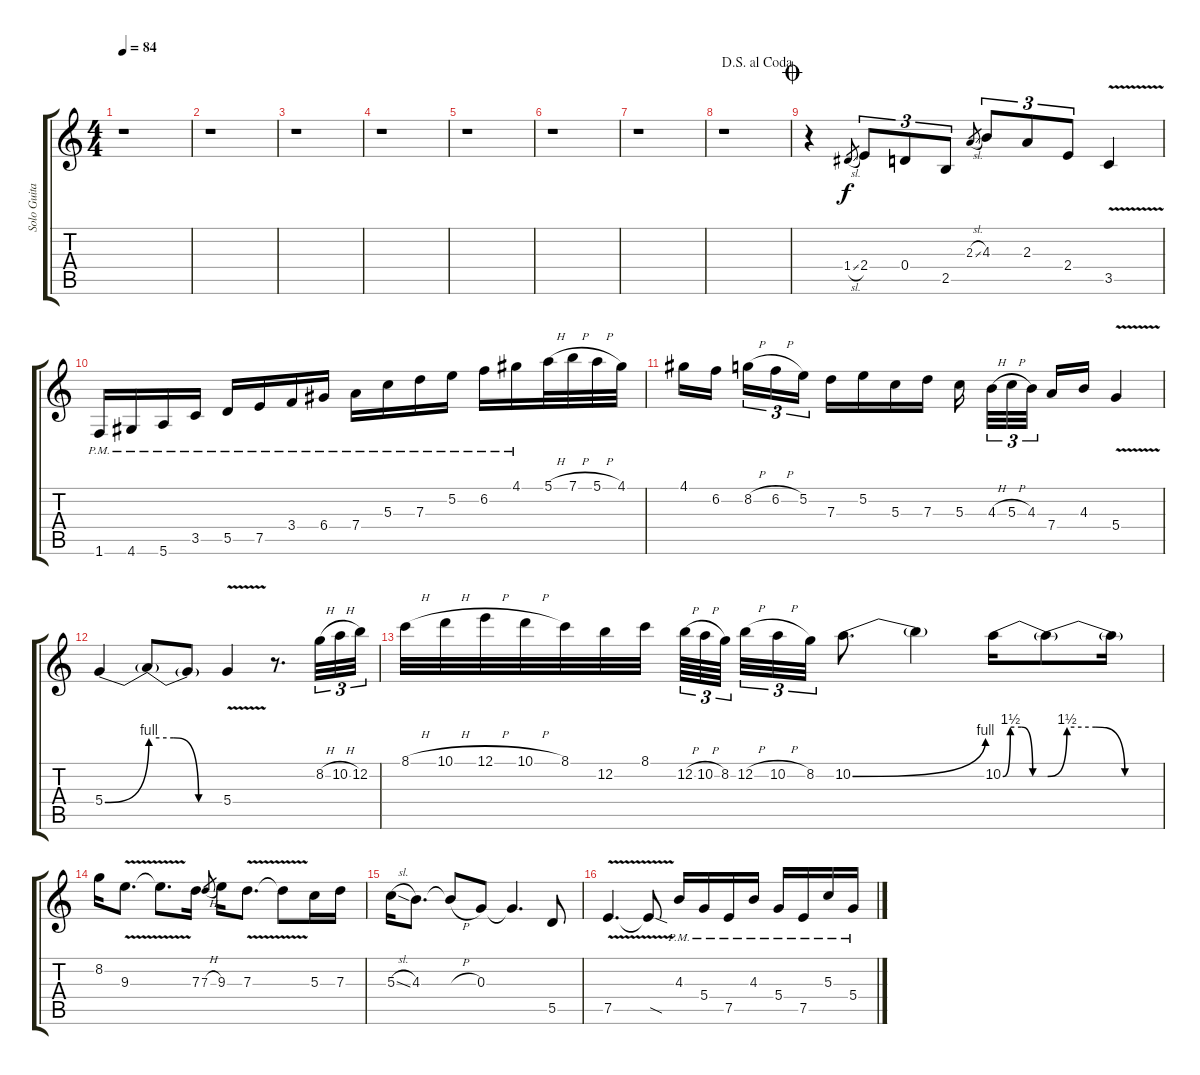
\track ("Solo Guitar" "Solo Guita") {instrument overdrivenguitar}
\staff {score tabs}
\tuning (E4 B3 G3 D3 A2 E2) {hide}
\ts (4 4)
\tempo 84
\clef g2
\ks c
r.1{dy f} |
r.1 |
r.1 |
r.1 |
r.1 |
r.1 |
r.1 |
\jump dalsegnoalcoda
r.1 |
\jump coda
r.4 1.4{sl}.8{gr} 2.4.8{tu (3 2)} 0.4.8{tu (3 2)} 2.5.8{tu (3 2)} 2.3{sl}.8{gr} 4.3.8{tu (3 2)} 2.3.8{tu (3 2)} 2.4.8{tu (3 2)} 3.5{v}.4 |
1.6{pm}.16 4.6{pm}.16 5.6{pm}.16 3.5{pm}.16 5.5{pm}.16 7.5{pm}.16 3.4{pm}.16 6.4{pm}.16 7.4{pm}.16 5.3{pm}.16 7.3{pm}.16 5.2{pm}.16 6.2{pm}.16 4.1{pm}.16 5.1{h}.32 7.1{h}.32 5.1{h}.32 4.1.32 |
4.1.16 6.2.16{beam splitsecondary} 8.2{h}.16{tu (3 2)} 6.2{h}.16{tu (3 2)} 5.2.16{tu (3 2)} 7.3.16 5.2.16 5.3.16 7.3.16 5.3.16{beam splitsecondary} 4.3{h}.32{tu (3 2)} 5.3{h}.32{tu (3 2)} 4.3.32{tu (3 2) beam splitsecondary} 7.4.16 4.3.16 5.4{v}.4 |
5.4{be (bend 0 0 60 4)}.4 5.4{be (custom 0 4 20 4 40 0 60 0) t}.8 5.4{t}.8 5.4{v}.4 r.8{d} 8.2{h}.32{tu (3 2)} 10.2{h}.32{tu (3 2)} 12.2.32{tu (3 2)} |
8.1{h}.32 10.1{h}.32 12.1{h}.32 10.1{h}.32 8.1.32 12.2.32 8.1.32{beam splitsecondary} 12.2{h}.64{tu (3 2)} 10.2{h}.64{tu (3 2)} 8.2.64{tu (3 2)} 12.2{h}.32{tu (3 2)} 10.2{h}.32{tu (3 2)} 8.2.32{tu (3 2)} 10.2{be (bend 0 0 60 4)}.8{d} 10.2{t}.4 10.2{be (custom 0 0 10 6 25 6 40 0 60 0)}.16 10.2{be (custom 0 0 10 6 25 6 40 0 60 0) t}.8 10.2{t}.16 |
8.2.16 9.3{v}.8{d} 9.3{v t}.8{d} 7.3.16 7.3{h}.8{gr} 9.3.16 7.3{v}.8{d} 7.3{v t}.8 5.3.16 7.3.16 |
5.3{sl}.16 4.3.8{d} 4.3{h t}.8 0.3.8 0.3{t}.4{d} 5.5.8 |
7.5{v}.4{d} 7.5{sod t}.8 4.3{pm}.16 5.4{pm}.16 7.5{pm}.16 4.3{pm}.16 5.4{pm}.16 7.5{pm}.16 5.3{pm}.16 5.4{pm}.16
